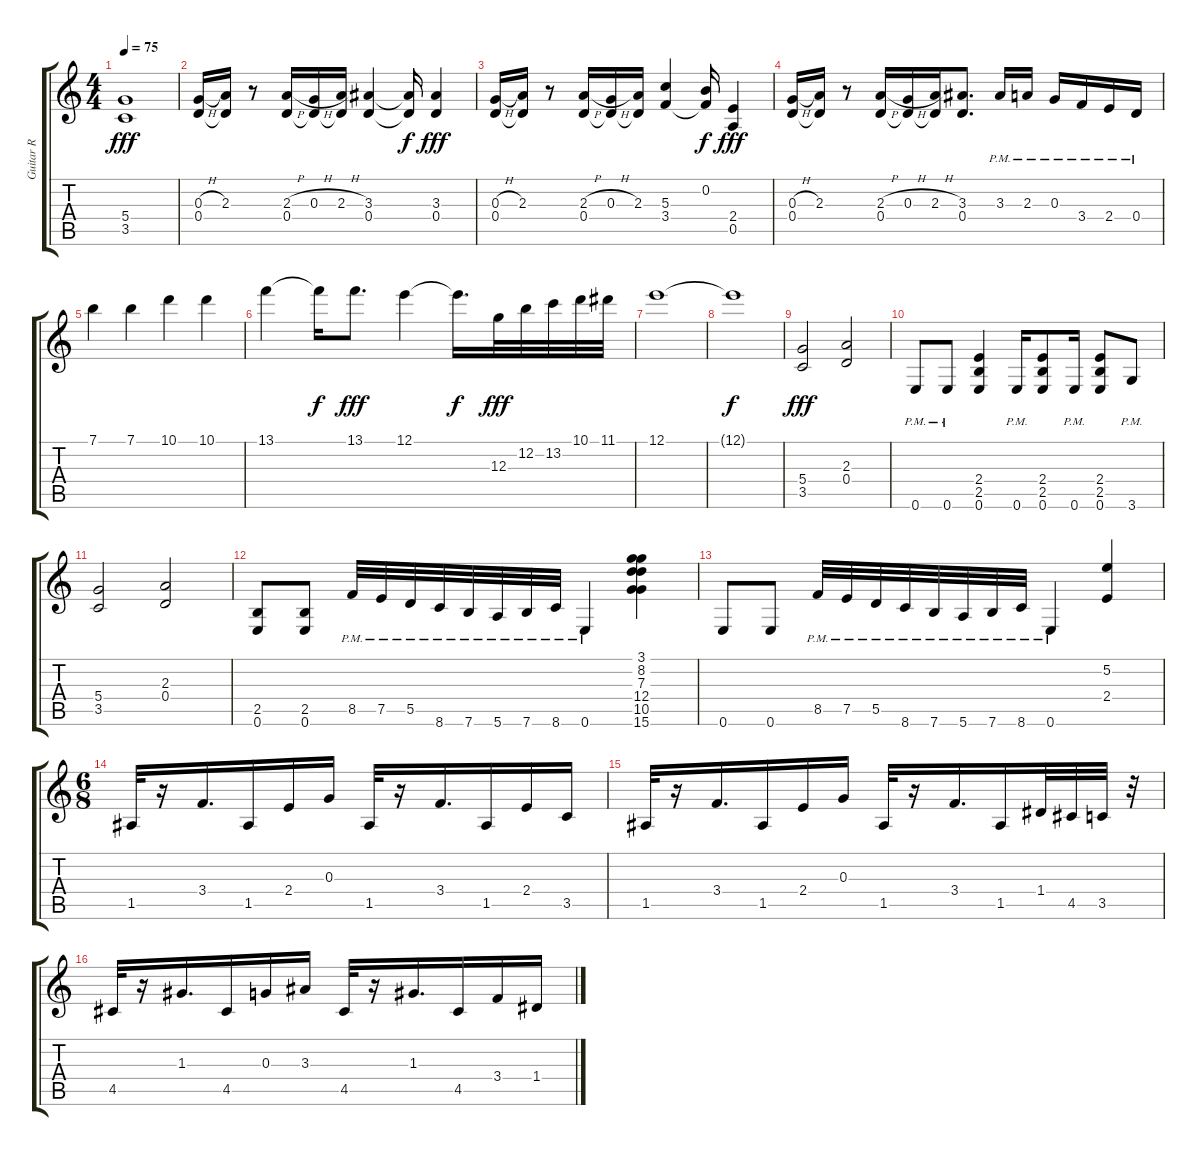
\track ("Guitar R" "Guitar R") {instrument distortionguitar}
\staff {score tabs}
\tuning (E4 B3 G3 D3 A2 E2) {hide}
\ts (4 4)
\tempo 75
\clef g2
\ks c
(5.4 3.5).1{dy fff} |
(0.3{h} 0.4).16 (2.3 0.4{t}).16 r.8 (2.3{h} 0.4).16 (0.3{h} 0.4{t}).16 (2.3{h} 0.4{t}).16 (3.3 0.4).4 (3.3{t} 0.4{t}).16{dy f} (3.3 0.4).4{dy fff} |
(0.3{h} 0.4).16 (2.3 0.4{t}).16 r.8 (2.3{h} 0.4).16 (0.3{h} 0.4{t}).16 (2.3 0.4{t}).16 (5.3 3.4).4 (0.2 3.4{t}).16{dy f} (2.4 0.5).4{dy fff} |
(0.3{h} 0.4).16 (2.3 0.4{t}).16 r.8 (2.3{h} 0.4).16 (0.3{h} 0.4{t}).16 (2.3{h} 0.4{t}).16 (3.3 0.4).8{d} 3.3{pm}.16 2.3{pm}.16 0.3{pm}.16 3.4{pm}.16 2.4{pm}.16 0.4{pm}.16 |
7.1.4{volume 12} 7.1.4 10.1.4 10.1.4 |
13.1.4 13.1{t}.16{dy f} 13.1.8{d dy fff} 12.1.4 12.1{t}.16{d dy f} 12.3.32{dy fff} 12.2.32 13.2.32 10.1.32 11.1.32 |
12.1.1 |
12.1{t}.1{dy f} |
(5.4 3.5).2{dy fff} (2.3 0.4).2 |
0.6{pm}.8 0.6{pm}.8 (2.4 2.5 0.6).4 0.6{pm}.16 (2.4 2.5 0.6).8 0.6{pm}.16 (2.4 2.5 0.6).8 3.6{pm}.8 |
(5.4 3.5).2 (2.3 0.4).2 |
(2.5 0.6).8 (2.5 0.6).8 8.5{pm}.32 7.5{pm}.32 5.5{pm}.32 8.6{pm}.32 7.6{pm}.32 5.6{pm}.32 7.6{pm}.32 8.6{pm}.32 0.6{pm}.4 (3.1 8.2 7.3 12.4 10.5 15.6).4 |
0.6.8 0.6.8 8.5{pm}.32 7.5{pm}.32 5.5{pm}.32 8.6{pm}.32 7.6{pm}.32 5.6{pm}.32 7.6{pm}.32 8.6{pm}.32 0.6{pm}.4 (5.2 2.4).4 |
\ts (6 8)
1.5.32 r.16 3.4.16{d} 1.5.16 2.4.16 0.3.16 1.5.32 r.16 3.4.16{d} 1.5.16 2.4.16 3.5.16 |
1.5.32 r.16 3.4.16{d} 1.5.16 2.4.16 0.3.16 1.5.32 r.16 3.4.16{d} 1.5.16 1.4.32 4.5.32 3.5.32 r.32 |
4.5.32 r.16 1.3.16{d} 4.5.16 0.3.16 3.3.16 4.5.32 r.16 1.3.16{d} 4.5.16 3.4.16 1.4.16
